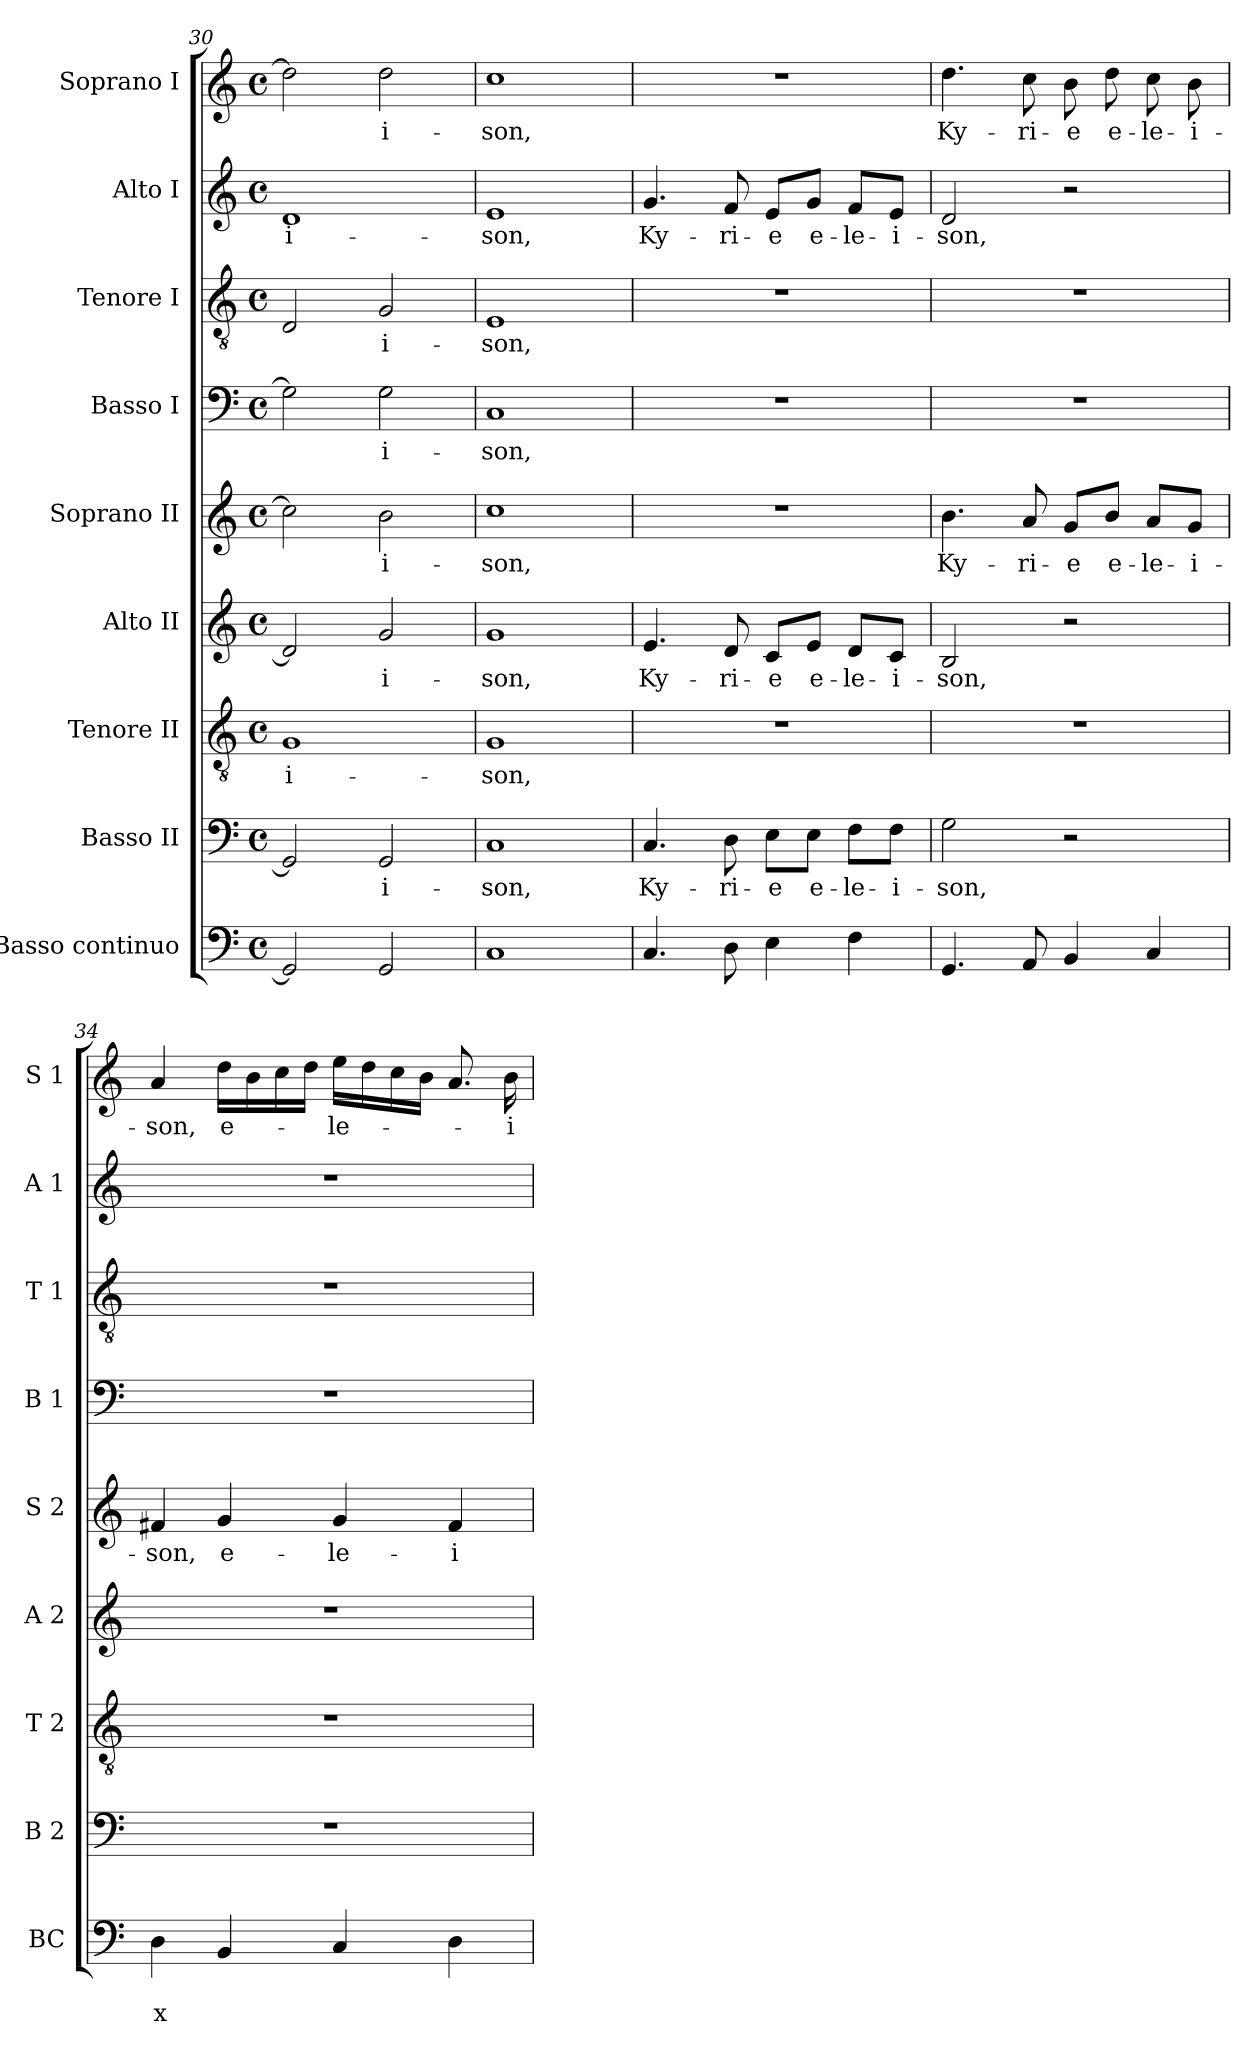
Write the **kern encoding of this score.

**kern	**text	**text	**kern	**text	**kern	**text	**kern	**text	**kern	**text	**kern	**text	**kern	**text	**kern	**text	**kern	**text
*part9	*part9	*part9	*part8	*part8	*part7	*part7	*part6	*part6	*part5	*part5	*part4	*part4	*part3	*part3	*part2	*part2	*part1	*part1
*staff9	*staff9	*staff9	*staff8	*staff8	*staff7	*staff7	*staff6	*staff6	*staff5	*staff5	*staff4	*staff4	*staff3	*staff3	*staff2	*staff2	*staff1	*staff1
*I"Basso continuo	*	*	*I"Basso II	*	*I"Tenore II	*	*I"Alto II	*	*I"Soprano II	*	*I"Basso I	*	*I"Tenore I	*	*I"Alto I	*	*I"Soprano I	*
*I'BC	*	*	*I'B 2	*	*I'T 2	*	*I'A 2	*	*I'S 2	*	*I'B 1	*	*I'T 1	*	*I'A 1	*	*I'S 1	*
*clefF4	*	*	*clefF4	*	*clefGv2	*	*clefG2	*	*clefG2	*	*clefF4	*	*clefGv2	*	*clefG2	*	*clefG2	*
*k[]	*	*	*k[]	*	*k[]	*	*k[]	*	*k[]	*	*k[]	*	*k[]	*	*k[]	*	*k[]	*
*C:	*	*	*C:	*	*C:	*	*C:	*	*C:	*	*C:	*	*C:	*	*C:	*	*C:	*
*M4/4	*	*	*M4/4	*	*M4/4	*	*M4/4	*	*M4/4	*	*M4/4	*	*M4/4	*	*M4/4	*	*M4/4	*
*met(c)	*	*	*met(c)	*	*met(c)	*	*met(c)	*	*met(c)	*	*met(c)	*	*met(c)	*	*met(c)	*	*met(c)	*
=30	=30	=30	=30	=30	=30	=30	=30	=30	=30	=30	=30	=30	=30	=30	=30	=30	=30	=30
!	!	!	!	!	!	!LO:LY:b	!	!	!	!	!	!	!	!	!	!LO:LY:b	!	!
2GG/]	.	.	2GG/]	.	1G	-i-	2d/]	.	2cc\]	.	2G\]	.	2D/	.	1d	-i-	2dd\]	.
!	!	!	!	!LO:LY:b	!	!	!	!LO:LY:b	!	!LO:LY:b	!	!LO:LY:b	!	!LO:LY:b	!	!	!	!LO:LY:b
2GG/	.	.	2GG/	-i-	.	.	2g/	-i-	2b\	-i-	2G\	-i-	2G/	-i-	.	.	2dd\	-i-
=31	=31	=31	=31	=31	=31	=31	=31	=31	=31	=31	=31	=31	=31	=31	=31	=31	=31	=31
!	!	!	!	!LO:LY:b	!	!LO:LY:b	!	!LO:LY:b	!	!LO:LY:b	!	!LO:LY:b	!	!LO:LY:b	!	!LO:LY:b	!	!LO:LY:b
1C	.	.	1C	-son,	1G	-son,	1g	-son,	1cc	-son,	1C	-son,	1E	-son,	1e	-son,	1cc	-son,
!!LO:PB:g=z
=32	=32	=32	=32	=32	=32	=32	=32	=32	=32	=32	=32	=32	=32	=32	=32	=32	=32	=32
!	!	!	!	!LO:LY:b	!	!	!	!LO:LY:b	!	!	!	!	!	!	!	!LO:LY:b	!	!
4.C/	.	.	4.C/	Ky-	1r	.	4.e/	Ky-	1r	.	1r	.	1r	.	4.g/	Ky-	1r	.
!	!	!	!	!LO:LY:b	!	!	!	!LO:LY:b	!	!	!	!	!	!	!	!LO:LY:b	!	!
8D\	.	.	8D\	-ri-	.	.	8d/	-ri-	.	.	.	.	.	.	8f/	-ri-	.	.
!	!	!	!	!LO:LY:b	!	!	!	!LO:LY:b	!	!	!	!	!	!	!	!LO:LY:b	!	!
4E\	.	.	8E\L	-e	.	.	8c/L	-e	.	.	.	.	.	.	8e/L	-e	.	.
!	!	!	!	!LO:LY:b	!	!	!	!LO:LY:b	!	!	!	!	!	!	!	!LO:LY:b	!	!
.	.	.	8E\J	e-	.	.	8e/J	e-	.	.	.	.	.	.	8g/J	e-	.	.
!	!	!	!	!LO:LY:b	!	!	!	!LO:LY:b	!	!	!	!	!	!	!	!LO:LY:b	!	!
4F\	.	.	8F\L	-le-	.	.	8d/L	-le-	.	.	.	.	.	.	8f/L	-le-	.	.
!	!	!	!	!LO:LY:b	!	!	!	!LO:LY:b	!	!	!	!	!	!	!	!LO:LY:b	!	!
.	.	.	8F\J	-i-	.	.	8c/J	-i-	.	.	.	.	.	.	8e/J	-i-	.	.
=33	=33	=33	=33	=33	=33	=33	=33	=33	=33	=33	=33	=33	=33	=33	=33	=33	=33	=33
!	!	!	!	!LO:LY:b	!	!	!	!LO:LY:b	!	!LO:LY:b	!	!	!	!	!	!LO:LY:b	!	!LO:LY:b
4.GG/	.	.	2G\	-son,	1r	.	2B/	-son,	4.b\	Ky-	1r	.	1r	.	2d/	-son,	4.dd\	Ky-
!	!	!	!	!	!	!	!	!	!	!LO:LY:b	!	!	!	!	!	!	!	!LO:LY:b
8AA/	.	.	.	.	.	.	.	.	8a/	-ri-	.	.	.	.	.	.	8cc\	-ri-
!	!	!	!	!	!	!	!	!	!	!LO:LY:b	!	!	!	!	!	!	!	!LO:LY:b
4BB/	.	.	2r	.	.	.	2r	.	8g/L	-e	.	.	.	.	2r	.	8b\	-e
!	!	!	!	!	!	!	!	!	!	!LO:LY:b	!	!	!	!	!	!	!	!LO:LY:b
.	.	.	.	.	.	.	.	.	8b/J	e-	.	.	.	.	.	.	8dd\	e-
!	!	!	!	!	!	!	!	!	!	!LO:LY:b	!	!	!	!	!	!	!	!LO:LY:b
4C/	.	.	.	.	.	.	.	.	8a/L	-le-	.	.	.	.	.	.	8cc\	-le-
!	!	!	!	!	!	!	!	!	!	!LO:LY:b	!	!	!	!	!	!	!	!LO:LY:b
.	.	.	.	.	.	.	.	.	8g/J	-i-	.	.	.	.	.	.	8b\	-i-
=34	=34	=34	=34	=34	=34	=34	=34	=34	=34	=34	=34	=34	=34	=34	=34	=34	=34	=34
!	!	!LO:LY:b	!	!	!	!	!	!	!	!LO:LY:b	!	!	!	!	!	!	!	!LO:LY:b
4D\	.	x	1r	.	1r	.	1r	.	4f#X/	-son,	1r	.	1r	.	1r	.	4a/	-son,
!	!	!	!	!	!	!	!	!	!	!LO:LY:b	!	!	!	!	!	!	!	!LO:LY:b
4BB/	.	.	.	.	.	.	.	.	4g/	e-	.	.	.	.	.	.	16dd\LL	e-
.	.	.	.	.	.	.	.	.	.	.	.	.	.	.	.	.	16b\	.
.	.	.	.	.	.	.	.	.	.	.	.	.	.	.	.	.	16cc\	.
.	.	.	.	.	.	.	.	.	.	.	.	.	.	.	.	.	16dd\JJ	.
!	!	!	!	!	!	!	!	!	!	!LO:LY:b	!	!	!	!	!	!	!	!LO:LY:b
4C/	.	.	.	.	.	.	.	.	4g/	-le-	.	.	.	.	.	.	16ee\LL	-le-
.	.	.	.	.	.	.	.	.	.	.	.	.	.	.	.	.	16dd\	.
.	.	.	.	.	.	.	.	.	.	.	.	.	.	.	.	.	16cc\	.
.	.	.	.	.	.	.	.	.	.	.	.	.	.	.	.	.	16b\JJ	.
!	!	!	!	!	!	!	!	!	!	!LO:LY:b	!	!	!	!	!	!	!	!
4D\	.	.	.	.	.	.	.	.	4f#/	-i-	.	.	.	.	.	.	8.a/	.
!	!	!	!	!	!	!	!	!	!	!	!	!	!	!	!	!	!	!LO:LY:b
.	.	.	.	.	.	.	.	.	.	.	.	.	.	.	.	.	16b\	-i-
=	=	=	=	=	=	=	=	=	=	=	=	=	=	=	=	=	=	=
*-	*-	*-	*-	*-	*-	*-	*-	*-	*-	*-	*-	*-	*-	*-	*-	*-	*-	*-
